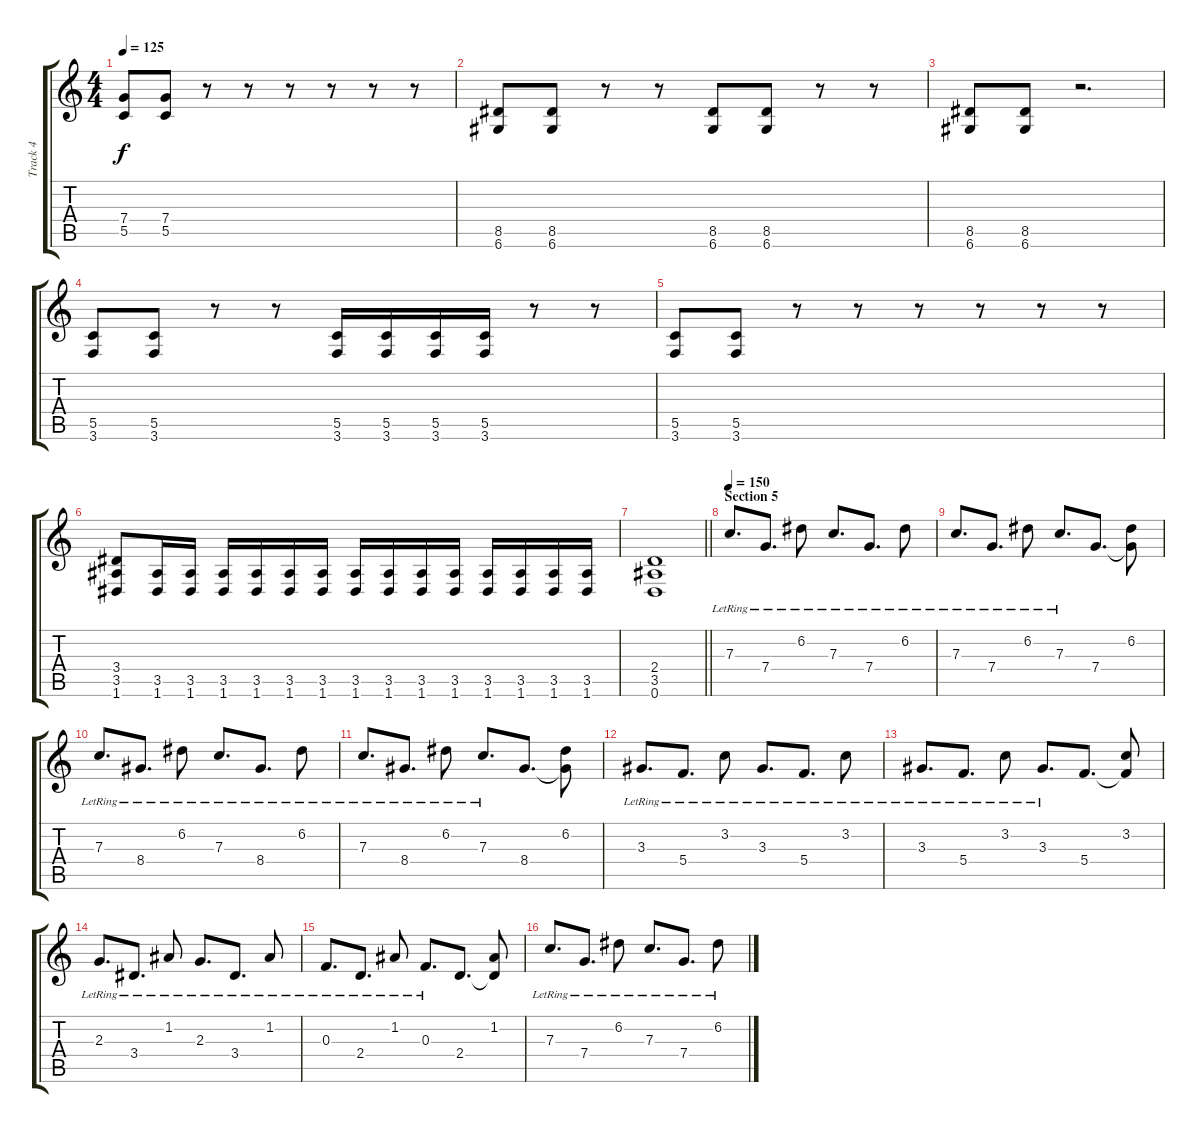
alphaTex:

\track ("Track 4" "Track 4") {instrument distortionguitar}
\staff {score tabs}
\tuning (D4 A3 F3 C3 G2 D2) {hide}
\ts (4 4)
\tempo 125
\clef g2
\ks c
(7.4 5.5).8{dy f} (7.4 5.5).8 r.8 r.8 r.8 r.8 r.8 r.8 |
(8.5 6.6).8 (8.5 6.6).8 r.8 r.8 (8.5 6.6).8 (8.5 6.6).8 r.8 r.8 |
(8.5 6.6).8 (8.5 6.6).8 r.2{d} |
(5.5 3.6).8 (5.5 3.6).8 r.8 r.8 (5.5 3.6).16 (5.5 3.6).16 (5.5 3.6).16 (5.5 3.6).16 r.8 r.8 |
(5.5 3.6).8 (5.5 3.6).8 r.8 r.8 r.8 r.8 r.8 r.8 |
(3.4 3.5 1.6).8 (3.5 1.6).16 (3.5 1.6).16 (3.5 1.6).16 (3.5 1.6).16 (3.5 1.6).16 (3.5 1.6).16 (3.5 1.6).16 (3.5 1.6).16 (3.5 1.6).16 (3.5 1.6).16 (3.5 1.6).16 (3.5 1.6).16 (3.5 1.6).16 (3.5 1.6).16 |
\barLineRight lightlight
(2.4 3.5 0.6).1 |
\section ("" "Section 5")
\tempo 150
7.3{lr}.8{d} 7.4{lr}.8{d} 6.2{lr}.8 7.3{lr}.8{d} 7.4{lr}.8{d} 6.2{lr}.8 |
7.3{lr}.8{d} 7.4{lr}.8{d} 6.2{lr}.8 7.3{lr}.8{d} 7.4.8{d} (6.2 7.4{t}).8 |
7.3{lr}.8{d} 8.4{lr}.8{d} 6.2{lr}.8 7.3{lr}.8{d} 8.4{lr}.8{d} 6.2{lr}.8 |
7.3{lr}.8{d} 8.4{lr}.8{d} 6.2{lr}.8 7.3{lr}.8{d} 8.4.8{d} (6.2 8.4{t}).8 |
3.3{lr}.8{d} 5.4{lr}.8{d} 3.2{lr}.8 3.3{lr}.8{d} 5.4{lr}.8{d} 3.2{lr}.8 |
3.3{lr}.8{d} 5.4{lr}.8{d} 3.2{lr}.8 3.3{lr}.8{d} 5.4.8{d} (3.2 5.4{t}).8 |
2.3{lr}.8{d} 3.4{lr}.8{d} 1.2{lr}.8 2.3{lr}.8{d} 3.4{lr}.8{d} 1.2{lr}.8 |
0.3{lr}.8{d} 2.4{lr}.8{d} 1.2{lr}.8 0.3{lr}.8{d} 2.4.8{d} (1.2 2.4{t}).8 |
7.3{lr}.8{d} 7.4{lr}.8{d} 6.2{lr}.8 7.3{lr}.8{d} 7.4{lr}.8{d} 6.2{lr}.8
